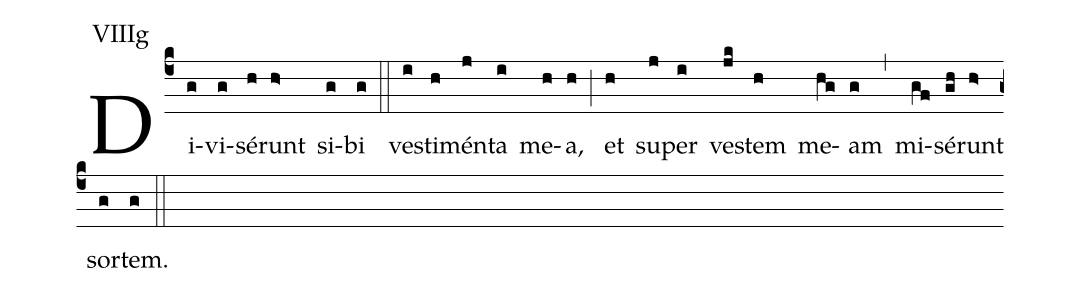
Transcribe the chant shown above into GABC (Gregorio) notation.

annotation: VIIIg;
%%
(c4) Di(g)vi(g)sé(h)runt(h>) si(g)bi(g) (::) ve(i)sti(h)mén(j)ta(i) me(h)a,(h) (;) et(h) su(j)per(i) ve(jk)stem(h) me(hg)am(g) (,) mi(gf)sé(gh)runt(h>) sor(g)tem.(g) (::)
